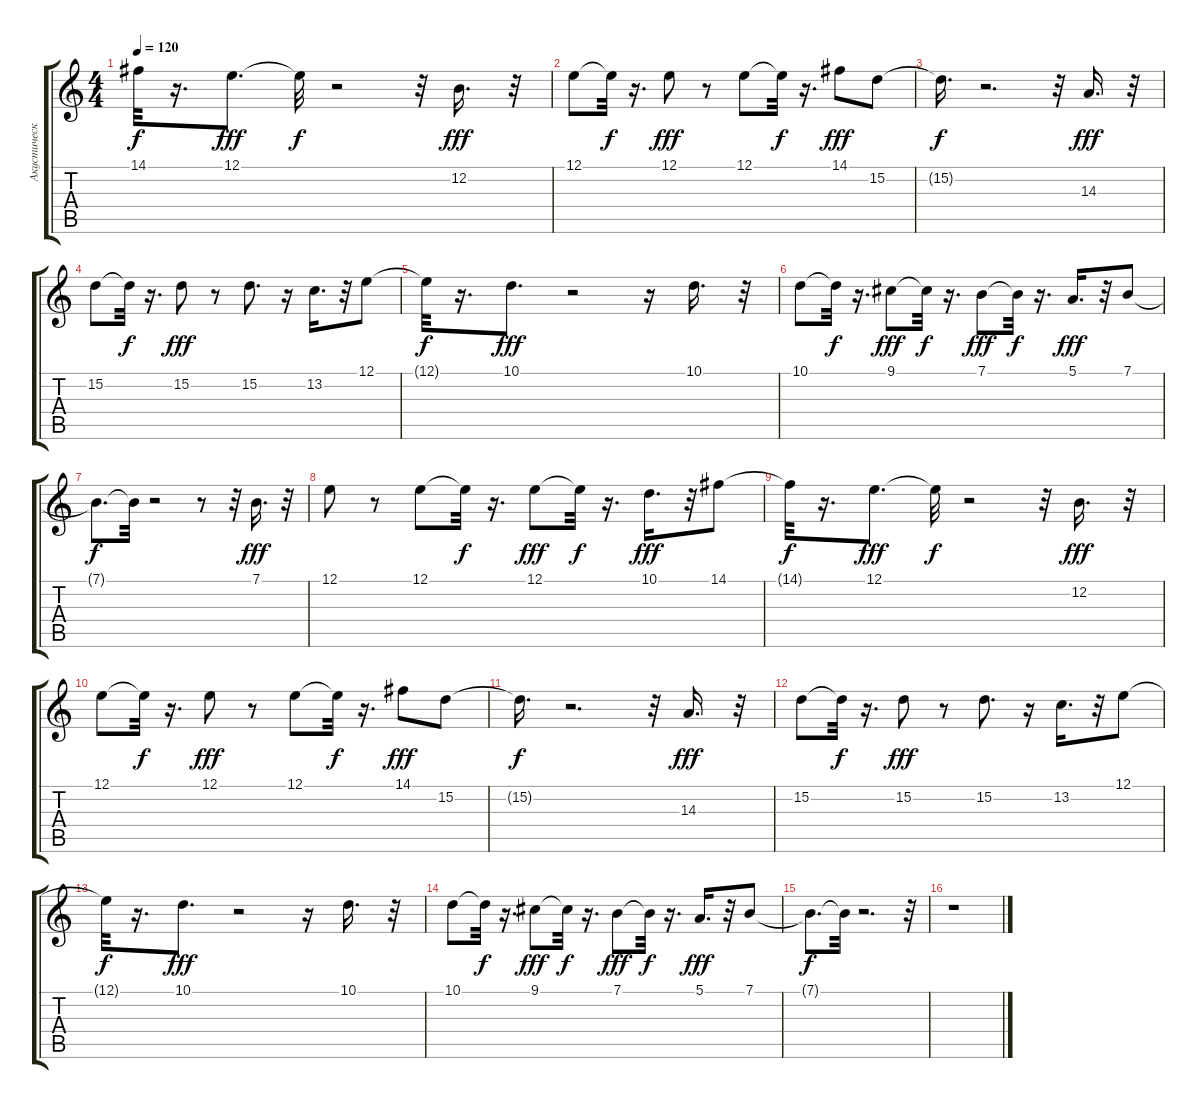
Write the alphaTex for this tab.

\track ("Акустический Гранд Роял" "Акустическ") {instrument acousticgrandpiano}
\staff {score tabs}
\tuning (E4 B3 G3 D3 A2 E2) {hide}
\ts (4 4)
\tempo 120
\clef g2
\ks c
14.1{t}.32{dy f} r.16{d} 12.1.8{d dy fff} 12.1{t}.32{dy f} r.2 r.32 12.2.16{d dy fff} r.32 |
12.1.8 12.1{t}.32{dy f} r.16{d} 12.1.8{dy fff} r.8 12.1.8 12.1{t}.32{dy f} r.16{d} 14.1.8{dy fff} 15.2.8 |
15.2{t}.16{d dy f} r.2{d} r.32 14.3.16{d dy fff} r.32 |
15.2.8 15.2{t}.32{dy f} r.16{d} 15.2.8{dy fff} r.8 15.2.8{d} r.16 13.2.16{d} r.32 12.1.8 |
12.1{t}.32{dy f} r.16{d} 10.1.8{d dy fff} r.2 r.16 10.1.16{d} r.32 |
10.1.8 10.1{t}.32{dy f} r.16{d} 9.1.8{dy fff} 9.1{t}.32{dy f} r.16{d} 7.1.8{dy fff} 7.1{t}.32{dy f} r.16{d} 5.1.16{d dy fff} r.32 7.1.8 |
7.1{t}.8{d dy f} 7.1{t}.32 r.2 r.8 r.32 7.1.16{d dy fff} r.32 |
12.1.8 r.8 12.1.8 12.1{t}.32{dy f} r.16{d} 12.1.8{dy fff} 12.1{t}.32{dy f} r.16{d} 10.1.16{d dy fff} r.32 14.1.8 |
14.1{t}.32{dy f} r.16{d} 12.1.8{d dy fff} 12.1{t}.32{dy f} r.2 r.32 12.2.16{d dy fff} r.32 |
12.1.8 12.1{t}.32{dy f} r.16{d} 12.1.8{dy fff} r.8 12.1.8 12.1{t}.32{dy f} r.16{d} 14.1.8{dy fff} 15.2.8 |
15.2{t}.16{d dy f} r.2{d} r.32 14.3.16{d dy fff} r.32 |
15.2.8 15.2{t}.32{dy f} r.16{d} 15.2.8{dy fff} r.8 15.2.8{d} r.16 13.2.16{d} r.32 12.1.8 |
12.1{t}.32{dy f} r.16{d} 10.1.8{d dy fff} r.2 r.16 10.1.16{d} r.32 |
10.1.8 10.1{t}.32{dy f} r.16{d} 9.1.8{dy fff} 9.1{t}.32{dy f} r.16{d} 7.1.8{dy fff} 7.1{t}.32{dy f} r.16{d} 5.1.16{d dy fff} r.32 7.1.8 |
7.1{t}.8{d dy f} 7.1{t}.32 r.2{d} r.32 |
r.1
